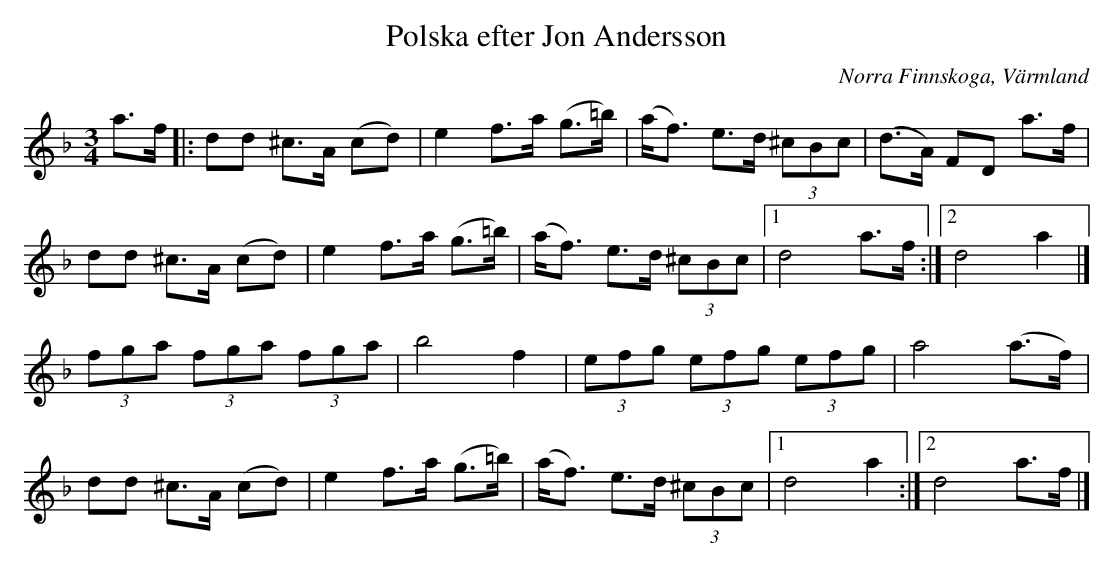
X:1
T:Polska efter Jon Andersson
O:Norra Finnskoga, Värmland
M:3/4
L:1/8
K:Dm
a3/2f/2|:dd ^c3/2A/2 (cd)|e2 f3/2a/2 (g3/2=b/2)| (a/2f3/2) e3/2d/2 (3^cBc|(d3/2A/2) FD a3/2f/2|
dd ^c3/2A/2 (cd)|e2 f3/2a/2 (g3/2=b/2)| (a/2f3/2) e3/2d/2 (3^cBc|1 d4  a3/2f/2:|2 d4  a2|]
(3fga (3fga (3fga|b4 f2|(3efg (3efg (3efg|a4 (a3/2f/2)|
dd ^c3/2A/2 (cd)|e2 f3/2a/2 (g3/2=b/2)| (a/2f3/2) e3/2d/2 (3^cBc|1 d4  a2:|2 d4  a3/2f/2|]
